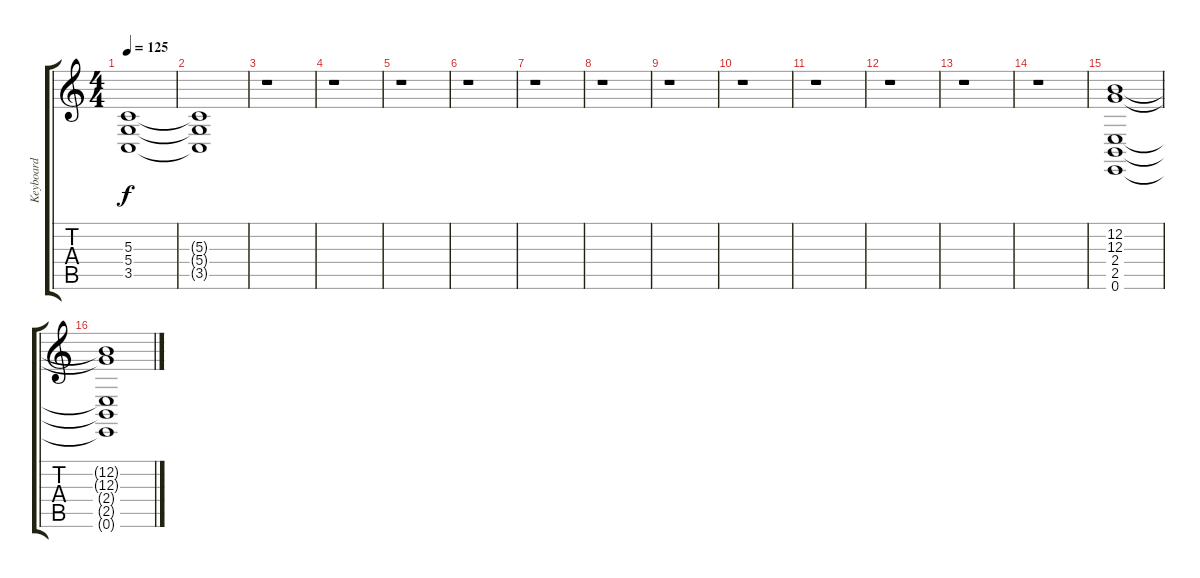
\track ("Keyboard" "Keyboard") {instrument synthstrings1}
\staff {score tabs}
\tuning (E4 B3 G3 D3 A2 E2) {hide}
\ts (4 4)
\tempo 125
\clef g2
\ks c
(5.3 5.4 3.5).1{dy f} |
(5.3{t} 5.4{t} 3.5{t}).1 |
r.1 |
r.1 |
r.1 |
r.1 |
r.1 |
r.1 |
r.1 |
r.1 |
r.1 |
r.1 |
r.1 |
r.1 |
(12.2 12.3 2.4 2.5 0.6).1 |
(12.2{t} 12.3{t} 2.4{t} 2.5{t} 0.6{t}).1
